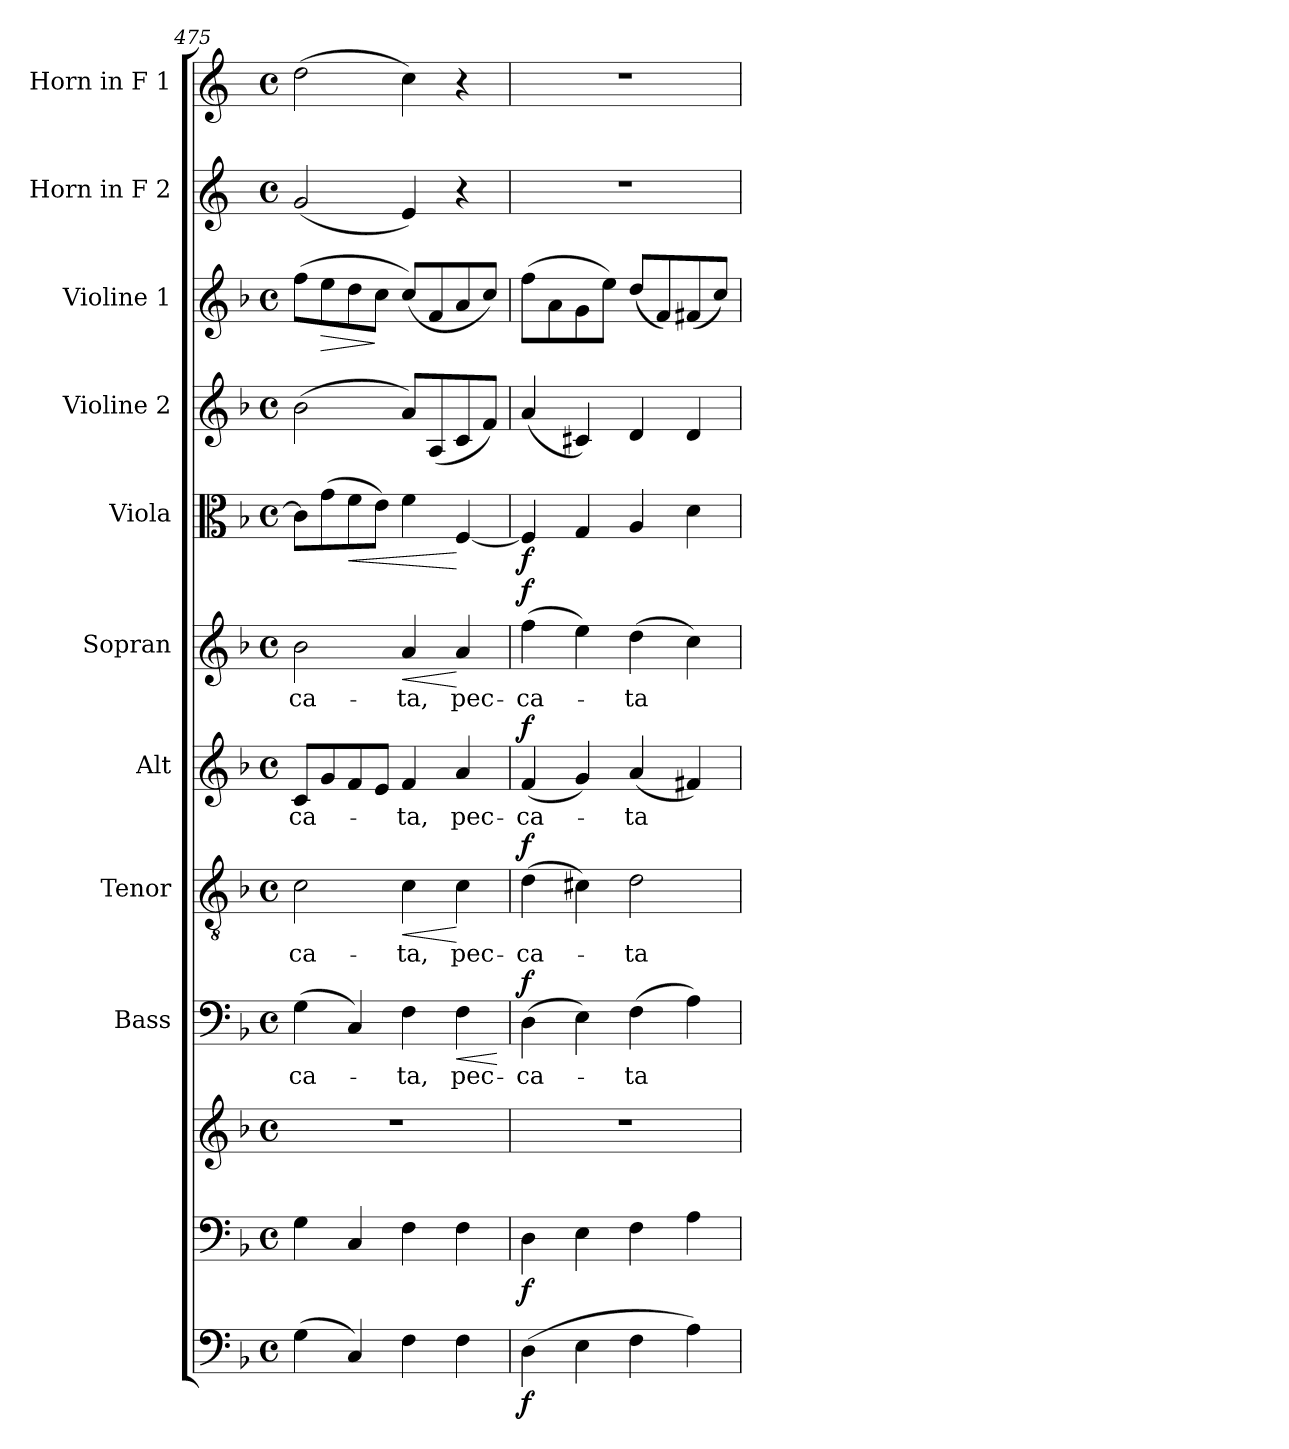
**kern	**dynam	**kern	**kern	**dynam	**kern	**text	**dynam	**kern	**text	**dynam	**kern	**text	**dynam	**kern	**text	**dynam	**kern	**dynam	**kern	**kern	**dynam	**kern	**kern
*part11	*part11	*part10	*part10	*part10	*part9	*part9	*part9	*part8	*part8	*part8	*part7	*part7	*part7	*part6	*part6	*part6	*part5	*part5	*part4	*part3	*part3	*part2	*part1
*staff12	*staff12	*staff11	*staff10	*staff10/11	*staff9	*staff9	*staff9	*staff8	*staff8	*staff8	*staff7	*staff7	*staff7	*staff6	*staff6	*staff6	*staff5	*staff5	*staff4	*staff3	*staff3	*staff2	*staff1
*	*	*	*	*	*I"Bass	*	*	*I"Tenor	*	*	*I"Alt	*	*	*I"Sopran	*	*	*I"Viola	*	*I"Violine 2	*I"Violine 1	*	*I"Horn in F 2	*I"Horn in F 1
*	*	*	*	*	*I'B.	*	*	*I'T.	*	*	*I'A.	*	*	*I'S.	*	*	*I'Vla.	*	*I'Vl. 2	*I'Vl. 1	*	*	*
*clefF4	*	*clefF4	*clefG2	*	*clefF4	*	*	*clefGv2	*	*	*clefG2	*	*	*clefG2	*	*	*clefC3	*	*clefG2	*clefG2	*	*clefG2	*clefG2
*ITrd7c12	*	*	*	*	*	*	*	*	*	*	*	*	*	*	*	*	*	*	*	*	*	*ITrd4c7	*ITrd4c7
*k[b-]	*	*k[b-]	*k[b-]	*	*k[b-]	*	*	*k[b-]	*	*	*k[b-]	*	*	*k[b-]	*	*	*k[b-]	*	*k[b-]	*k[b-]	*	*k[b-]	*k[b-]
*F:	*	*F:	*F:	*	*F:	*	*	*F:	*	*	*F:	*	*	*F:	*	*	*F:	*	*F:	*F:	*	*F:	*F:
*M4/4	*	*M4/4	*M4/4	*	*M4/4	*	*	*M4/4	*	*	*M4/4	*	*	*M4/4	*	*	*M4/4	*	*M4/4	*M4/4	*	*M4/4	*M4/4
*met(c)	*	*met(c)	*met(c)	*	*met(c)	*	*	*met(c)	*	*	*met(c)	*	*	*met(c)	*	*	*met(c)	*	*met(c)	*met(c)	*	*met(c)	*met(c)
=475	=475	=475	=475	=475	=475	=475	=475	=475	=475	=475	=475	=475	=475	=475	=475	=475	=475	=475	=475	=475	=475	=475	=475
!	!	!	!	!	!	!LO:LY:b	!	!	!LO:LY:b	!	!	!LO:LY:b	!	!	!LO:LY:b	!	!	!	!	!	!	!	!
(>4GG\	.	4G\	1r	.	(>4G\	-ca-	.	2c\	-ca-	.	8c/L	-ca-	.	2b-\	-ca-	.	8c\L]	.	(>2b-\	(>8ff\L	.	(<2c/	(>2g\
!	!	!	!	!	!	!	!	!	!	!	!	!	!	!	!	!	!	!	!	!	!LO:HP:b	!	!
.	.	.	.	.	.	.	.	.	.	.	8g/	.	.	.	.	.	(>8g\	.	.	8ee\	>	.	.
!	!	!	!	!	!	!	!	!	!	!	!	!	!	!	!	!	!	!LO:HP:b	!	!	!	!	!
4CC/)	.	4C/	.	.	4C/)	.	.	.	.	.	8f/	.	.	.	.	.	8f\	<	.	8dd\	.	.	.
.	.	.	.	.	.	.	.	.	.	.	8e/J	.	.	.	.	.	8e\J)	.	.	8cc\J	]	.	.
!	!	!	!	!	!	!LO:LY:b	!	!	!LO:LY:b	!LO:HP:b	!	!LO:LY:b	!	!	!LO:LY:b	!LO:HP:b	!	!	!	!	!	!	!
4FF\	.	4F\	.	.	4F\	-ta,	.	4c\	-ta,	<	4f/	-ta,	.	4a/	-ta,	<	4f\	.	8a/L)	(<8cc/L)	.	4A/)	4f\)
.	.	.	.	.	.	.	.	.	.	.	.	.	.	.	.	.	.	.	(<8A/	8f/	.	.	.
!	!	!	!	!	!	!LO:LY:b	!LO:HP:b	!	!LO:LY:b	!	!	!LO:LY:b	!	!	!LO:LY:b	!	!	!	!	!	!	!	!
4FF\	.	4F\	.	.	4F\	pec-	<	4c\	pec-	[	4a/	pec-	.	4a/	pec-	[	[4F/	[	8c/	8a/	.	4r	4r
.	.	.	.	.	.	.	.	.	.	.	.	.	.	.	.	.	.	.	8f/J)	8cc/J)	.	.	.
.	.	.	.	.	.	.	[	.	.	.	.	.	.	.	.	.	.	.	.	.	.	.	.
!!LO:PB:g=z
=476	=476	=476	=476	=476	=476	=476	=476	=476	=476	=476	=476	=476	=476	=476	=476	=476	=476	=476	=476	=476	=476	=476	=476
!	!LO:DY:b	!	!	!LO:DY:b=2	!	!LO:LY:b	!LO:DY:a	!	!LO:LY:b	!LO:DY:a	!	!LO:LY:b	!LO:DY:a	!	!LO:LY:b	!LO:DY:a	!	!LO:DY:b	!	!	!	!	!
(>4DD\	f	4D\	1r	f	(>4D\	-ca-	f	(>4d\	-ca-	f	(<4f/	-ca-	f	(>4ff\	-ca-	f	4F/]	f	(<4a/	(>8ff\L	.	1r	1r
.	.	.	.	.	.	.	.	.	.	.	.	.	.	.	.	.	.	.	.	8a\	.	.	.
4EE\	.	4E\	.	.	4E\)	.	.	4c#X\)	.	.	4g/)	.	.	4ee\)	.	.	4G/	.	4c#X/)	8g\	.	.	.
.	.	.	.	.	.	.	.	.	.	.	.	.	.	.	.	.	.	.	.	8ee\J)	.	.	.
!	!	!	!	!	!	!LO:LY:b	!	!	!LO:LY:b	!	!	!LO:LY:b	!	!	!LO:LY:b	!	!	!	!	!	!	!	!
4FF\	.	4F\	.	.	(>4F\	-ta	.	2d\	-ta	.	(<4a/	-ta	.	(>4dd\	-ta	.	4A/	.	4d/	(<8dd/L	.	.	.
.	.	.	.	.	.	.	.	.	.	.	.	.	.	.	.	.	.	.	.	8f/)	.	.	.
4AA\)	.	4A\	.	.	4A\)	.	.	.	.	.	4f#X/)	.	.	4cc\)	.	.	4d\	.	4d/	(<8f#X/	.	.	.
.	.	.	.	.	.	.	.	.	.	.	.	.	.	.	.	.	.	.	.	8cc/J)	.	.	.
=	=	=	=	=	=	=	=	=	=	=	=	=	=	=	=	=	=	=	=	=	=	=	=
*-	*-	*-	*-	*-	*-	*-	*-	*-	*-	*-	*-	*-	*-	*-	*-	*-	*-	*-	*-	*-	*-	*-	*-
